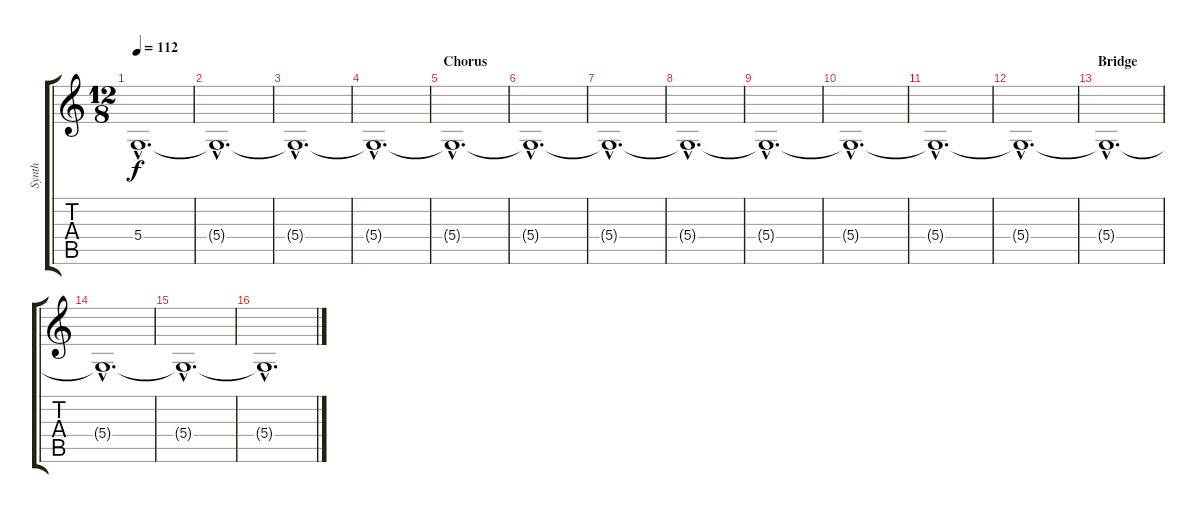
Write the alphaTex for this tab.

\track ("Synth" "Synth") {instrument pad5bowed}
\staff {score tabs}
\tuning (E4 B3 G3 D3 A2 E2) {hide}
\ts (12 8)
\tempo 112
\clef g2
\ks c
5.4{hac t}.1{d dy f} |
5.4{hac t}.1{d} |
5.4{hac t}.1{d} |
5.4{hac t}.1{d} |
\section ("" "Chorus")
5.4{hac t}.1{d} |
5.4{hac t}.1{d} |
5.4{hac t}.1{d} |
5.4{hac t}.1{d} |
5.4{hac t}.1{d} |
5.4{hac t}.1{d} |
5.4{hac t}.1{d} |
5.4{hac t}.1{d} |
\section ("" "Bridge")
5.4{hac t}.1{d} |
5.4{hac t}.1{d} |
5.4{hac t}.1{d} |
5.4{hac t}.1{d}
